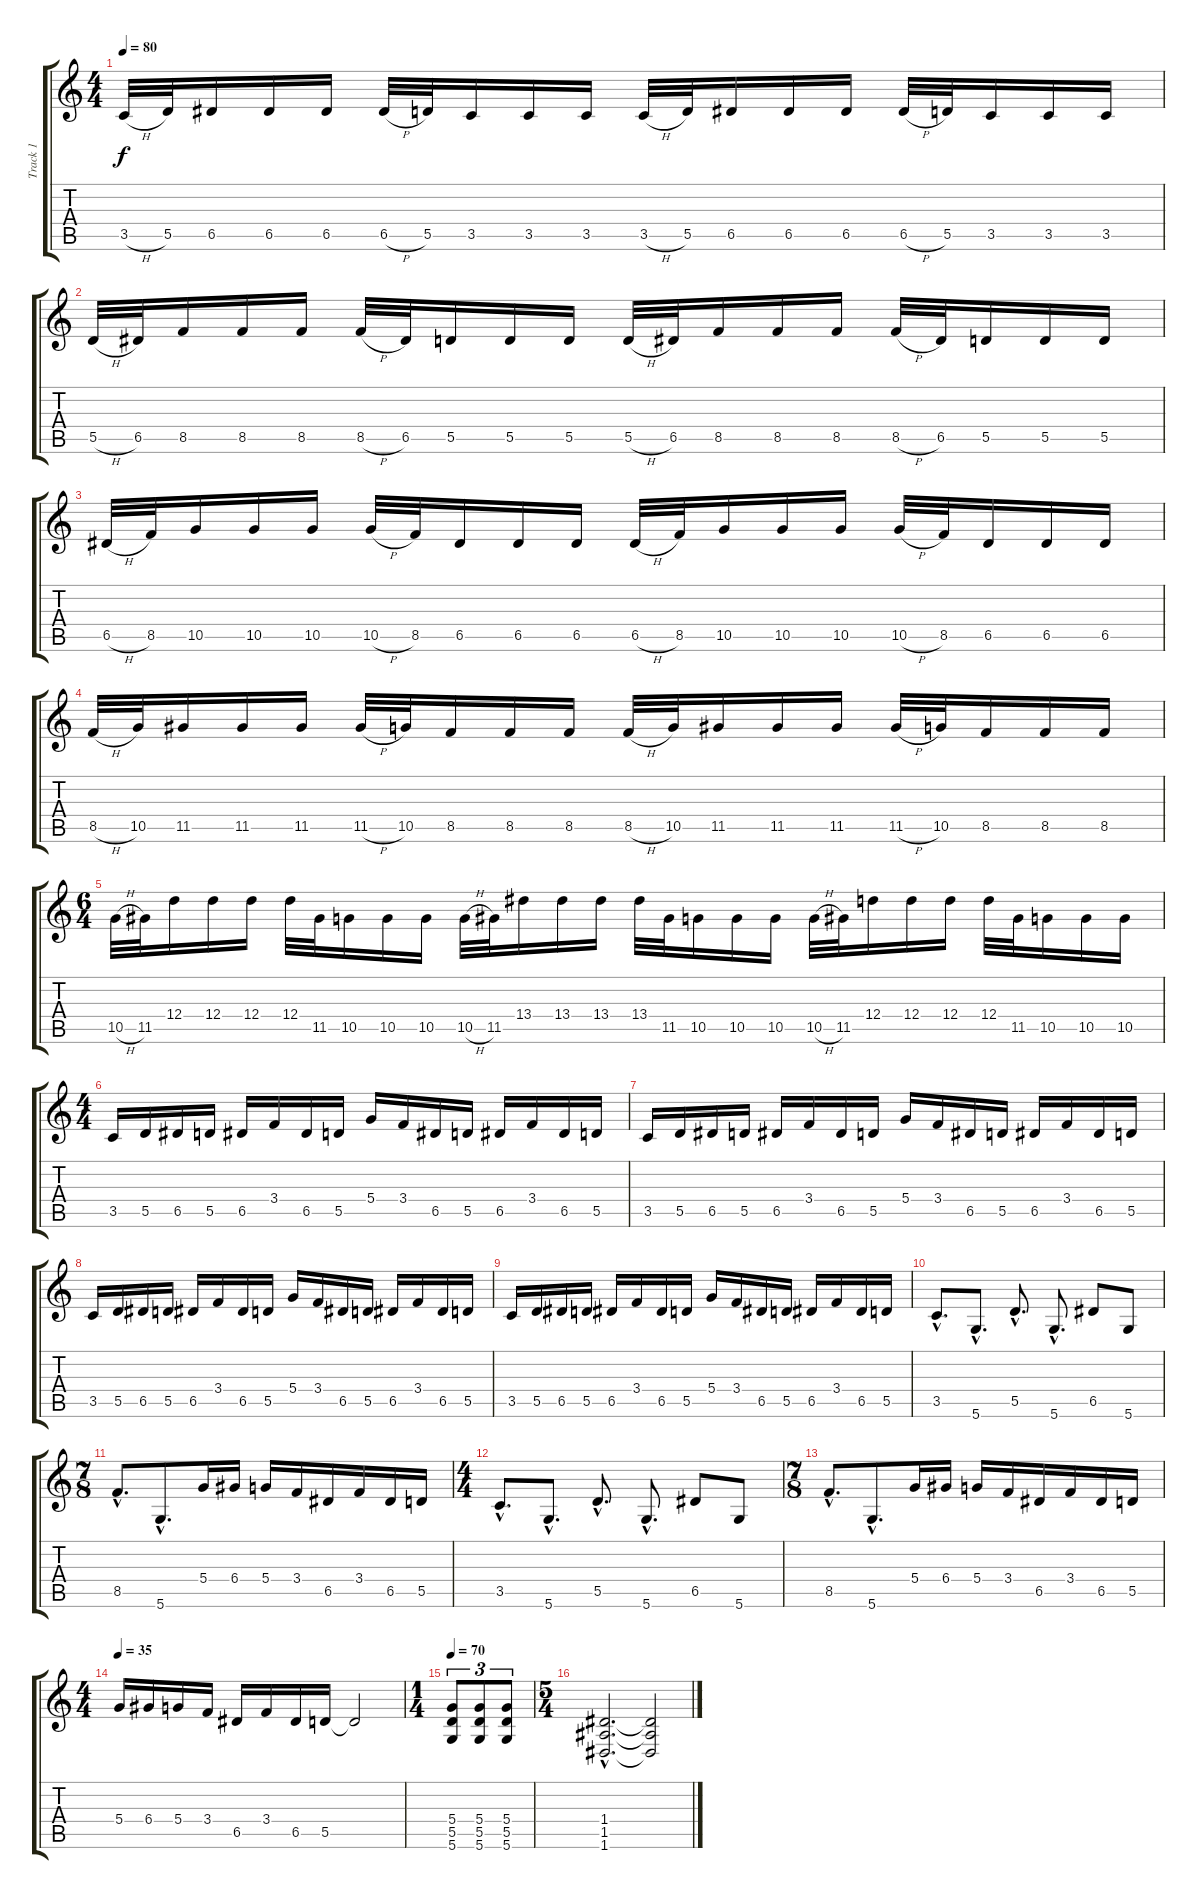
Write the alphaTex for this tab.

\track ("Track 1" "Track 1") {instrument overdrivenguitar}
\staff {score tabs}
\tuning (E4 B3 G3 D3 A2 D2) {hide}
\ts (4 4)
\tempo 80
\clef g2
\ks c
3.5{h}.32{dy f} 5.5.32 6.5.16 6.5.16 6.5.16 6.5{h}.32 5.5.32 3.5.16 3.5.16 3.5.16 3.5{h}.32 5.5.32 6.5.16 6.5.16 6.5.16 6.5{h}.32 5.5.32 3.5.16 3.5.16 3.5.16 |
5.5{h}.32 6.5.32 8.5.16 8.5.16 8.5.16 8.5{h}.32 6.5.32 5.5.16 5.5.16 5.5.16 5.5{h}.32 6.5.32 8.5.16 8.5.16 8.5.16 8.5{h}.32 6.5.32 5.5.16 5.5.16 5.5.16 |
6.5{h}.32 8.5.32 10.5.16 10.5.16 10.5.16 10.5{h}.32 8.5.32 6.5.16 6.5.16 6.5.16 6.5{h}.32 8.5.32 10.5.16 10.5.16 10.5.16 10.5{h}.32 8.5.32 6.5.16 6.5.16 6.5.16 |
8.5{h}.32 10.5.32 11.5.16 11.5.16 11.5.16 11.5{h}.32 10.5.32 8.5.16 8.5.16 8.5.16 8.5{h}.32 10.5.32 11.5.16 11.5.16 11.5.16 11.5{h}.32 10.5.32 8.5.16 8.5.16 8.5.16 |
\ts (6 4)
10.5{h}.32 11.5.32 12.4.16 12.4.16 12.4.16 12.4.32 11.5.32 10.5.16 10.5.16 10.5.16 10.5{h}.32 11.5.32 13.4.16 13.4.16 13.4.16 13.4.32 11.5.32 10.5.16 10.5.16 10.5.16 10.5{h}.32 11.5.32 12.4.16 12.4.16 12.4.16 12.4.32 11.5.32 10.5.16 10.5.16 10.5.16 |
\ts (4 4)
3.5.16 5.5.16 6.5.16 5.5.16 6.5.16 3.4.16 6.5.16 5.5.16 5.4.16 3.4.16 6.5.16 5.5.16 6.5.16 3.4.16 6.5.16 5.5.16 |
3.5.16 5.5.16 6.5.16 5.5.16 6.5.16 3.4.16 6.5.16 5.5.16 5.4.16 3.4.16 6.5.16 5.5.16 6.5.16 3.4.16 6.5.16 5.5.16 |
3.5.16 5.5.16 6.5.16 5.5.16 6.5.16 3.4.16 6.5.16 5.5.16 5.4.16 3.4.16 6.5.16 5.5.16 6.5.16 3.4.16 6.5.16 5.5.16 |
3.5.16 5.5.16 6.5.16 5.5.16 6.5.16 3.4.16 6.5.16 5.5.16 5.4.16 3.4.16 6.5.16 5.5.16 6.5.16 3.4.16 6.5.16 5.5.16 |
3.5{hac}.8{d} 5.6{hac}.8{d} 5.5{hac}.8{d} 5.6{hac}.8{d} 6.5.8 5.6.8 |
\ts (7 8)
8.5{hac}.8{d} 5.6{hac}.8{d} 5.4.16 6.4.16 5.4.16 3.4.16 6.5.16 3.4.16 6.5.16 5.5.16 |
\ts (4 4)
3.5{hac}.8{d} 5.6{hac}.8{d} 5.5{hac}.8{d} 5.6{hac}.8{d} 6.5.8 5.6.8 |
\ts (7 8)
8.5{hac}.8{d} 5.6{hac}.8{d} 5.4.16 6.4.16 5.4.16 3.4.16 6.5.16 3.4.16 6.5.16 5.5.16 |
\ts (4 4)
\tempo 35
5.4.16 6.4.16 5.4.16 3.4.16 6.5.16 3.4.16 6.5.16 5.5.16 5.5{t}.2 |
\ts (1 4)
\tempo 85
\tempo 70
(5.4 5.5 5.6).8{tu (3 2)} (5.4 5.5 5.6).8{tu (3 2)} (5.4 5.5 5.6).8{tu (3 2)} |
\ts (5 4)
(1.4{hac} 1.5{hac} 1.6{hac}).2{d} (1.4{t} 1.5{t} 1.6{t}).2
